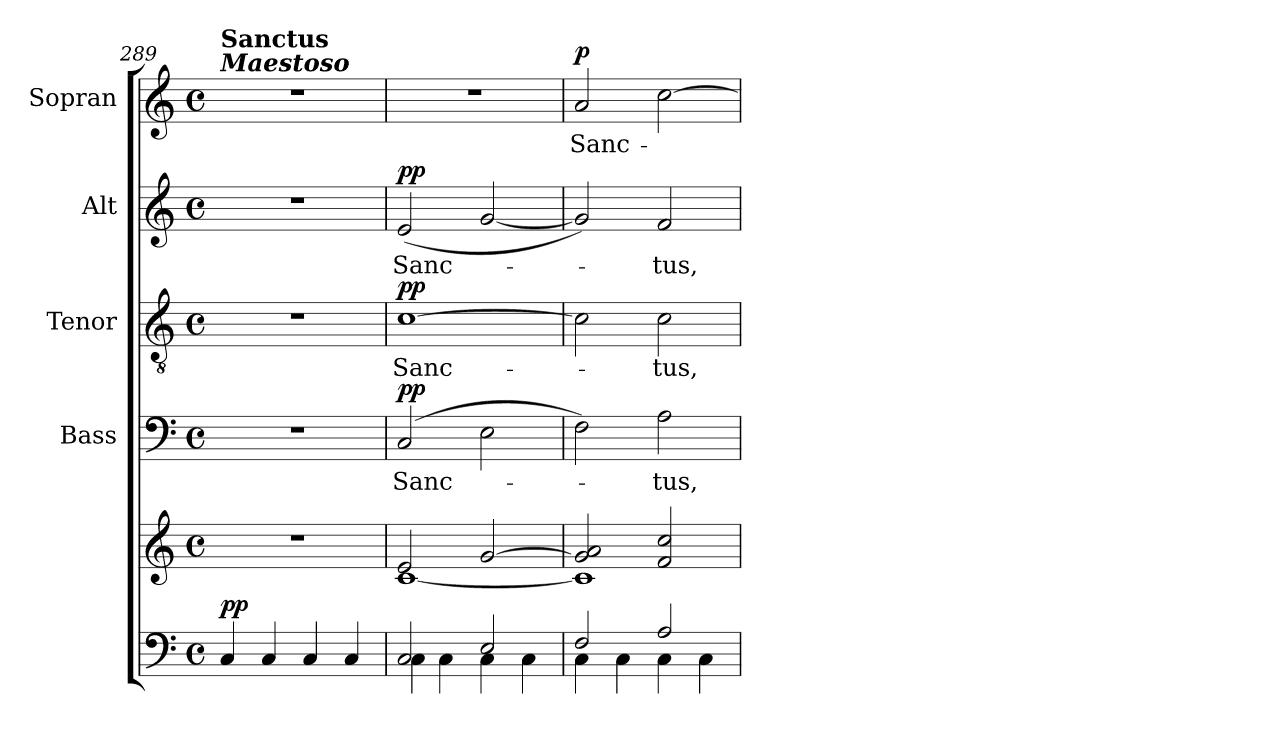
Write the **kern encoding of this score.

**kern	**kern	**dynam	**kern	**text	**dynam	**kern	**text	**dynam	**kern	**text	**dynam	**kern	**text	**dynam
*part5	*part5	*part5	*part4	*part4	*part4	*part3	*part3	*part3	*part2	*part2	*part2	*part1	*part1	*part1
*staff6	*staff5	*staff5/6	*staff4	*staff4	*staff4	*staff3	*staff3	*staff3	*staff2	*staff2	*staff2	*staff1	*staff1	*staff1
*	*	*	*I"Bass	*	*	*I"Tenor	*	*	*I"Alt	*	*	*I"Sopran	*	*
*	*	*	*I'B.	*	*	*I'T.	*	*	*I'A.	*	*	*I'S.	*	*
!!LO:PB:g=z
*clefF4	*clefG2	*	*clefF4	*	*	*clefGv2	*	*	*clefG2	*	*	*clefG2	*	*
*k[]	*k[]	*	*k[]	*	*	*k[]	*	*	*k[]	*	*	*k[]	*	*
*C:	*C:	*	*C:	*	*	*C:	*	*	*C:	*	*	*C:	*	*
*M4/4	*M4/4	*	*M4/4	*	*	*M4/4	*	*	*M4/4	*	*	*M4/4	*	*
*met(c)	*met(c)	*	*met(c)	*	*	*met(c)	*	*	*met(c)	*	*	*met(c)	*	*
=289	=289	=289	=289	=289	=289	=289	=289	=289	=289	=289	=289	=289	=289	=289
!	!	!	!	!	!	!	!	!	!	!	!	!LO:TX:a:Bi:t=Maestoso	!	!
!	!	!	!	!	!	!	!	!	!	!	!	!LO:TX:a:B:t=Sanctus	!	!
!	!	!LO:DY:a=2	!	!	!	!	!	!	!	!	!	!	!	!
4C/	1r	pp	1r	.	.	1r	.	.	1r	.	.	1r	.	.
4C/	.	.	.	.	.	.	.	.	.	.	.	.	.	.
4C/	.	.	.	.	.	.	.	.	.	.	.	.	.	.
4C/	.	.	.	.	.	.	.	.	.	.	.	.	.	.
=290	=290	=290	=290	=290	=290	=290	=290	=290	=290	=290	=290	=290	=290	=290
*^	*^	*	*	*	*	*	*	*	*	*	*	*	*	*
!	!	!	!	!	!	!LO:LY:b	!LO:DY:a	!	!LO:LY:b	!LO:DY:a	!	!LO:LY:b	!LO:DY:a	!	!	!
2C/	4C\	2e/	[<1c	.	(2C/	Sanc-	pp	[1c	Sanc-	pp	(<2e/	Sanc-	pp	1r	.	.
.	4C\	.	.	.	.	.	.	.	.	.	.	.	.	.	.	.
2E/	4C\	[>2g/	.	.	2E\	.	.	.	.	.	[2g/	.	.	.	.	.
.	4C\	.	.	.	.	.	.	.	.	.	.	.	.	.	.	.
=291	=291	=291	=291	=291	=291	=291	=291	=291	=291	=291	=291	=291	=291	=291	=291	=291
!	!	!	!	!	!	!	!	!	!	!	!	!	!	!	!LO:LY:b	!LO:DY:a
2F/	4C\	2g/] 2a/	1c]	.	2F\)	.	.	2c\]	.	.	2g/])	.	.	2a/	Sanc-	p
.	4C\	.	.	.	.	.	.	.	.	.	.	.	.	.	.	.
!	!	!	!	!	!	!LO:LY:b	!	!	!LO:LY:b	!	!	!LO:LY:b	!	!	!	!
2A/	4C\	2f/ 2cc/	.	.	2A\	-tus,	.	2c\	-tus,	.	2f/	-tus,	.	[2cc\	.	.
.	4C\	.	.	.	.	.	.	.	.	.	.	.	.	.	.	.
*v	*v	*	*	*	*	*	*	*	*	*	*	*	*	*	*	*
*	*v	*v	*	*	*	*	*	*	*	*	*	*	*	*	*
=	=	=	=	=	=	=	=	=	=	=	=	=	=	=
*-	*-	*-	*-	*-	*-	*-	*-	*-	*-	*-	*-	*-	*-	*-
